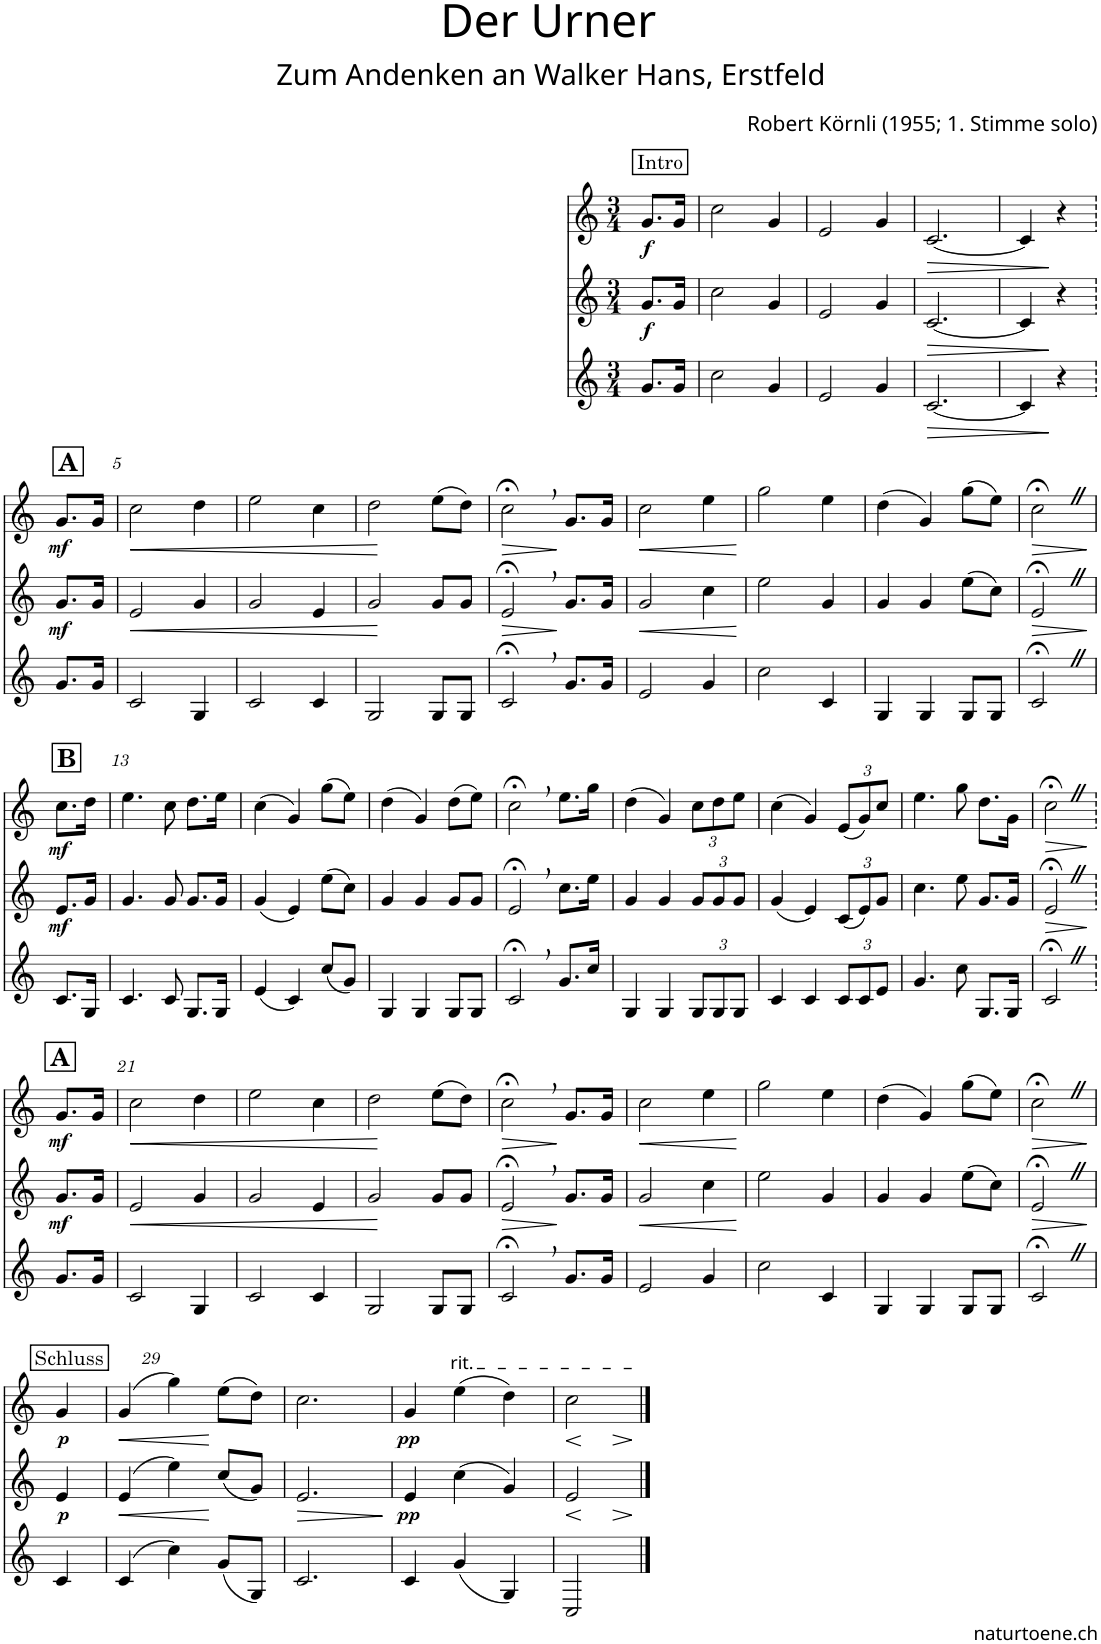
**kern	**dynam	**kern	**dynam	**kern	**dynam
*part3	*part3	*part2	*part2	*part1	*part1
*staff3	*staff3	*staff2	*staff2	*staff1	*staff1
*I"Alphorn	*	*I"Alphorn	*	*I"Alphorn	*
*clefG2	*	*clefG2	*	*clefG2	*
*Trd4c6	*	*Trd4c6	*	*Trd4c6	*
*k[]	*	*k[]	*	*k[]	*
*M3/4	*	*M3/4	*	*M3/4	*
!!LO:REH:place=s1:a:cj:fs=11:t=Intro
=	=	=	=	=	=
!	!	!	!LO:DY:b	!	!LO:DY:b
8.g/L	.	8.g/L	f	8.g/L	f
16g/Jk	.	16g/Jk	]	16g/Jk	]
=1	=1	=1	=1	=1	=1
2cc\	.	2cc\	.	2cc\	.
4g/	.	4g/	.	4g/	.
=2	=2	=2	=2	=2	=2
2e/	.	2e/	.	2e/	.
4g/	.	4g/	.	4g/	.
=3	=3	=3	=3	=3	=3
!	!LO:HP:b	!	!LO:HP:b	!	!LO:HP:b
[2.c/	>	[2.c/	>	[2.c/	>
=4	=4	=4	=4	=4	=4
4c/]	.	4c/]	.	4c/]	.
4r	]	4r	]	4r	]
!!LO:LB:g=z
=4X1	=4X1	=4X1	=4X1	=4X1	=4X1
!!LO:REH:place=s1:a:B:cj:fs=14:t=A
!	!	!	!LO:DY:b	!	!LO:DY:b
8.g/L	.	8.g/L	mf	8.g/L	mf
16g/Jk	.	16g/Jk	.	16g/Jk	.
=5	=5	=5	=5	=5	=5
!	!	!	!LO:HP:b	!	!LO:HP:b
2c/	.	2e/	<	2cc\	<
4G/	.	4g/	.	4dd\	.
=6	=6	=6	=6	=6	=6
2c/	.	2g/	.	2ee\	.
4c/	.	4e/	.	4cc\	.
=7	=7	=7	=7	=7	=7
2G/	.	2g/	.	2dd\	.
8G/L	.	8g/L	[	(8ee\L	[
8G/J	.	8g/J	.	8dd\J)	.
=8	=8	=8	=8	=8	=8
!	!	!	!LO:HP:b	!	!LO:HP:b
2c;<,/	.	2e;<,/	>	2cc;<,\	>
8.g/L	.	8.g/L	]	8.g/L	]
16g/Jk	.	16g/Jk	.	16g/Jk	.
=9	=9	=9	=9	=9	=9
!	!	!	!LO:HP:b	!	!LO:HP:b
2e/	.	2g/	<	2cc\	<
4g/	.	4cc\	.	4ee\	.
.	.	.	[	.	[
=10	=10	=10	=10	=10	=10
2cc\	.	2ee\	.	2gg\	.
4c/	.	4g/	.	4ee\	.
=11	=11	=11	=11	=11	=11
4G/	.	4g/	.	(4dd\	.
4G/	.	4g/	.	4g/)	.
8G/L	.	(8ee\L	.	(8gg\L	.
8G/J	.	8cc\J)	.	8ee\J)	.
=12	=12	=12	=12	=12	=12
!	!	!	!LO:HP:b	!	!LO:HP:b
2c;<Z/	.	2e;<Z/	>	2cc;<Z\	>
.	.	.	]	.	]
!!LO:LB:g=z
=12X2	=12X2	=12X2	=12X2	=12X2	=12X2
!!LO:REH:place=s1:a:B:cj:fs=14:t=B
!	!	!	!LO:DY:b	!	!LO:DY:b
8.c/L	.	8.e/L	mf	8.cc\L	mf
16G/Jk	.	16g/Jk	.	16dd\Jk	.
=13	=13	=13	=13	=13	=13
4.c/	.	4.g/	.	4.ee\	.
8c/	.	8g/	.	8cc\	.
8.G/L	.	8.g/L	.	8.dd\L	.
16G/Jk	.	16g/Jk	.	16ee\Jk	.
=14	=14	=14	=14	=14	=14
(4e/	.	(4g/	.	(4cc\	.
4c/)	.	4e/)	.	4g/)	.
(8cc/L	.	(8ee\L	.	(8gg\L	.
8g/J)	.	8cc\J)	.	8ee\J)	.
=15	=15	=15	=15	=15	=15
4G/	.	4g/	.	(4dd\	.
4G/	.	4g/	.	4g/)	.
8G/L	.	8g/L	.	(8dd\L	.
8G/J	.	8g/J	.	8ee\J)	.
=16	=16	=16	=16	=16	=16
2c;<,/	.	2e;<,/	.	2cc;<,\	.
8.g/L	.	8.cc\L	.	8.ee\L	.
16cc/Jk	.	16ee\Jk	.	16gg\Jk	.
=17	=17	=17	=17	=17	=17
4G/	.	4g/	.	(4dd\	.
4G/	.	4g/	.	4g/)	.
*Xbrackettup	*	*Xbrackettup	*	*Xbrackettup	*
12G/L	.	12g/L	.	12cc\L	.
12G/	.	12g/	.	12dd\	.
12G/J	.	12g/J	.	12ee\J	.
=18	=18	=18	=18	=18	=18
4c/	.	(4g/	.	(4cc\	.
4c/	.	4e/)	.	4g/)	.
12c/L	.	(12c/L	.	(12e/L	.
12c/	.	12e/)	.	12g/)	.
12e/J	.	12g/J	.	12cc/J	.
=19	=19	=19	=19	=19	=19
4.g/	.	4.cc\	.	4.ee\	.
8cc\	.	8ee\	.	8gg\	.
8.G/L	.	8.g/L	.	8.dd\L	.
16G/Jk	.	16g/Jk	.	16g\Jk	.
=20	=20	=20	=20	=20	=20
!	!	!	!LO:HP:b	!	!LO:HP:b
2c;<Z/	.	2e;<Z/	>	2cc;<Z\	>
.	.	.	]	.	]
!!LO:LB:g=z
=20X3	=20X3	=20X3	=20X3	=20X3	=20X3
!!LO:REH:place=s1:a:B:cj:fs=14:t=A
!	!	!	!LO:DY:b	!	!LO:DY:b
8.g/L	.	8.g/L	mf	8.g/L	mf
16g/Jk	.	16g/Jk	.	16g/Jk	.
=21	=21	=21	=21	=21	=21
!	!	!	!LO:HP:b	!	!LO:HP:b
2c/	.	2e/	<	2cc\	<
4G/	.	4g/	.	4dd\	.
=22	=22	=22	=22	=22	=22
2c/	.	2g/	.	2ee\	.
4c/	.	4e/	.	4cc\	.
=23	=23	=23	=23	=23	=23
2G/	.	2g/	.	2dd\	.
8G/L	.	8g/L	[	(8ee\L	[
8G/J	.	8g/J	.	8dd\J)	.
=24	=24	=24	=24	=24	=24
!	!	!	!LO:HP:b	!	!LO:HP:b
2c;<,/	.	2e;<,/	>	2cc;<,\	>
8.g/L	.	8.g/L	]	8.g/L	]
16g/Jk	.	16g/Jk	.	16g/Jk	.
=25	=25	=25	=25	=25	=25
!	!	!	!LO:HP:b	!	!LO:HP:b
2e/	.	2g/	<	2cc\	<
4g/	.	4cc\	.	4ee\	.
.	.	.	[	.	[
=26	=26	=26	=26	=26	=26
2cc\	.	2ee\	.	2gg\	.
4c/	.	4g/	.	4ee\	.
=27	=27	=27	=27	=27	=27
4G/	.	4g/	.	(4dd\	.
4G/	.	4g/	.	4g/)	.
8G/L	.	(8ee\L	.	(8gg\L	.
8G/J	.	8cc\J)	.	8ee\J)	.
=28	=28	=28	=28	=28	=28
!	!	!	!LO:HP:b	!	!LO:HP:b
2c;<Z/	.	2e;<Z/	>	2cc;<Z\	>
.	.	.	]	.	]
!!LO:LB:g=z
=28X4	=28X4	=28X4	=28X4	=28X4	=28X4
!!LO:REH:place=s1:a:cj:fs=11:t=Schluss
!	!	!	!LO:DY:b	!	!LO:DY:b
4c/	.	4e/	p	4g/	p
=29	=29	=29	=29	=29	=29
!	!	!	!LO:HP:b	!	!LO:HP:b
(4c/	.	(4e/	<	(4g/	<
4cc\)	.	4ee\)	.	4gg\)	.
(8g/L	.	(8cc/L	[	(8ee\L	[
8G/J)	.	8g/J)	.	8dd\J)	.
=30	=30	=30	=30	=30	=30
!	!	!	!LO:HP:b	!	!
2.c/	.	2.e/	>	2.cc\	.
.	.	.	]	.	.
=31	=31	=31	=31	=31	=31
!	!	!	!LO:DY:b	!	!LO:DY:b
4c/	.	4e/	pp	4g/	pp
!	!	!	!	!LO:TX:a:t=rit.	!
(4g/	.	(4cc\	.	(4ee\	.
4G/)	.	4g/)	.	4dd\)	.
=32	=32	=32	=32	=32	=32
!	!	!	!LO:HP:b	!	!
!	!	!	!LO:HP:n=1:b	!	!LO:HP:b
!	!	!	!	!	!LO:HP:n=1:b
2C/	.	2e/	< >	2cc\	< >
.	.	.	[	.	[
==	==	==	==	==	==
*-	*-	*-	*-	*-	*-
